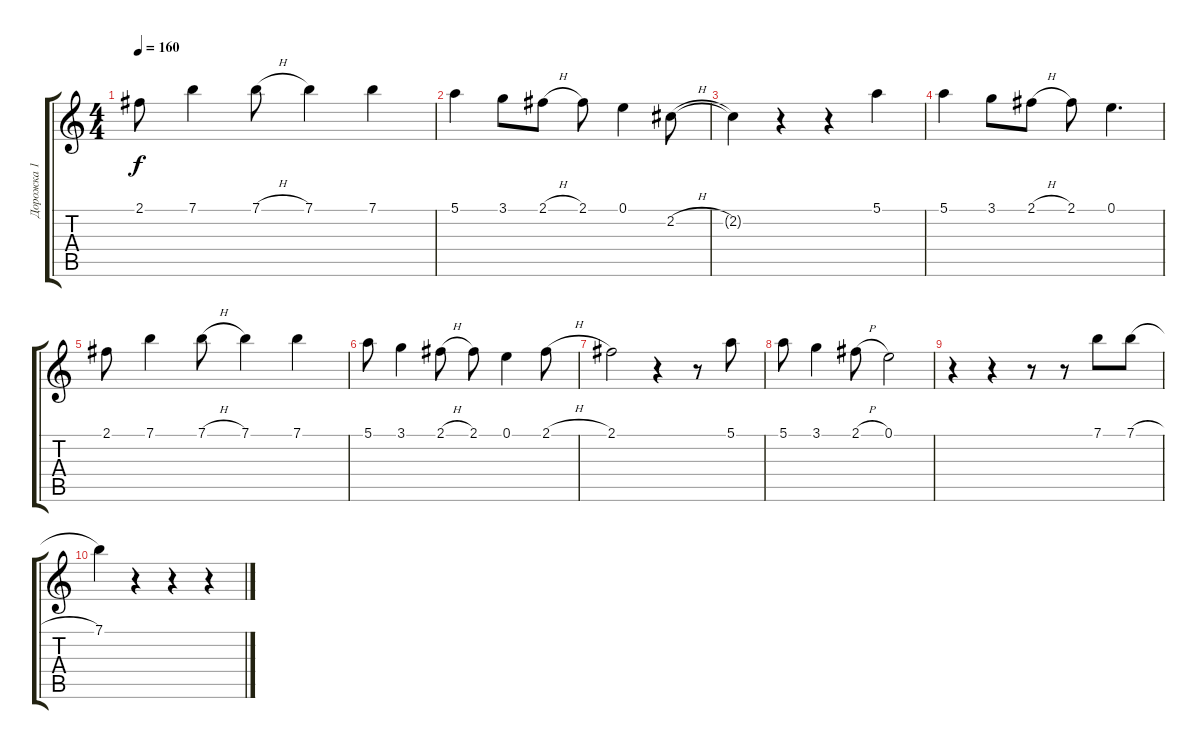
\track ("Дорожка 1" "Дорожка 1") {instrument acousticguitarsteel}
\staff {score tabs}
\tuning (E4 B3 G3 D3 A2 E2) {hide}
\ts (4 4)
\tempo 160
\clef g2
\ks c
2.1.8{dy f} 7.1.4 7.1{h}.8 7.1.4 7.1.4 |
5.1.4 3.1.8 2.1{h}.8 2.1.8 0.1.4 2.2{h}.8 |
2.2{t}.4 r.4 r.4 5.1.4 |
5.1.4 3.1.8 2.1{h}.8 2.1.8 0.1.4{d} |
2.1.8 7.1.4 7.1{h}.8 7.1.4 7.1.4 |
5.1.8 3.1.4 2.1{h}.8 2.1.8 0.1.4 2.1{h}.8 |
2.1.2 r.4 r.8 5.1.8 |
5.1.8 3.1.4 2.1{h}.8 0.1.2 |
r.4 r.4 r.8 r.8 7.1.8 7.1{h}.8 |
7.1.4 r.4 r.4 r.4
